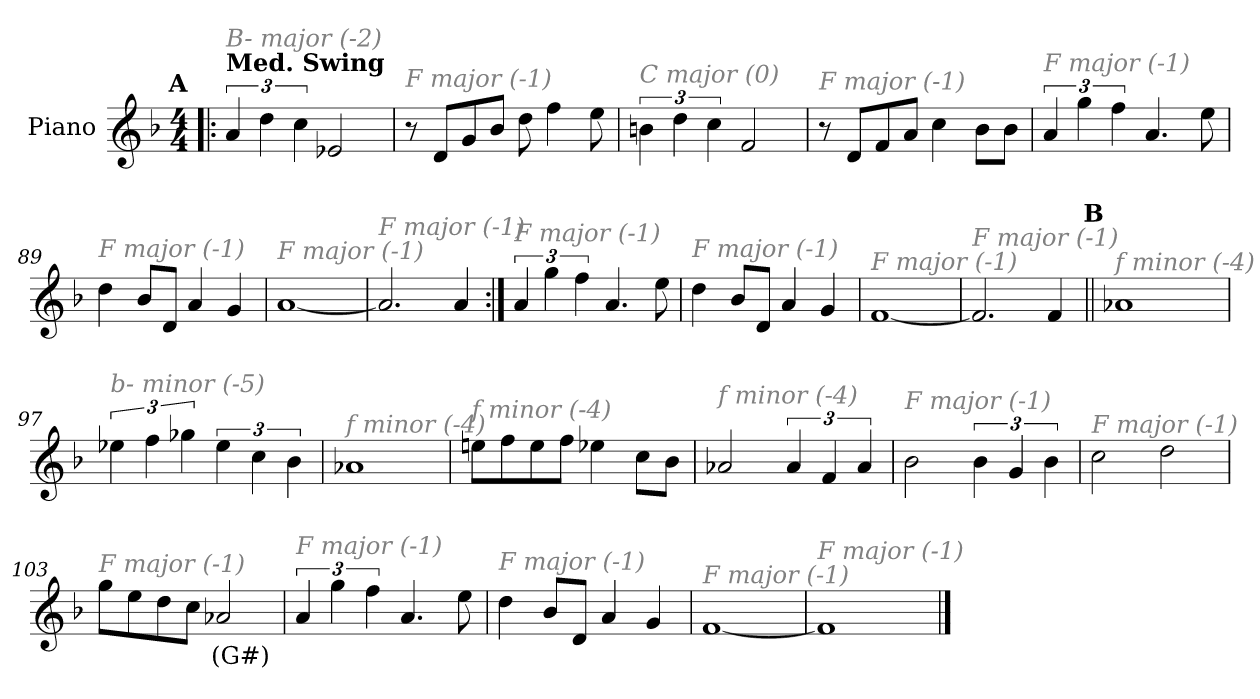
**kern	**text
*part1	*part1
*staff1	*staff1
*I"Piano	*
*I'Pno.	*
*clefG2	*
*k[b-]	*
*M4/4	*
!!LO:REH:place=s1:a:enc=none:fs=14:t=A
=1!|:	=1!|:
!LO:TX:a:B:t=Med. Swing	!
!LO:TX:i:color=#808080:t=B- major (-2)	!
6a/	.
6dd\	.
6cc\	.
2e-X/	.
=85	=85
!LO:TX:i:color=#808080:t=F major (-1)	!
8r	.
8d/L	.
8g/	.
8b-/J	.
8dd\	.
4ff\	.
8ee\	.
=86	=86
!LO:TX:i:color=#808080:t=C major (0)	!
6bn\	.
6dd\	.
6cc\	.
2f/	.
=87	=87
!LO:TX:i:color=#808080:t=F major (-1)	!
8r	.
8d/L	.
8f/	.
8a/J	.
4cc\	.
8b-\L	.
8b-\J	.
!!LO:LB:g=z
=88	=88
!LO:TX:i:color=#808080:t=F major (-1)	!
6a/	.
6gg\	.
6ff\	.
4.a/	.
8ee\	.
=89	=89
!LO:TX:i:color=#808080:t=F major (-1)	!
4dd\	.
8b-/L	.
8d/J	.
4a/	.
4g/	.
=90	=90
!LO:TX:i:color=#808080:t=F major (-1)	!
[1a	.
=91	=91
!LO:TX:i:color=#808080:t=F major (-1)	!
2.a/]	.
4a/	.
!!LO:LB:g=z
=92:|!	=92:|!
!LO:TX:i:color=#808080:t=F major (-1)	!
6a/	.
6gg\	.
6ff\	.
4.a/	.
8ee\	.
=93	=93
!LO:TX:i:color=#808080:t=F major (-1)	!
4dd\	.
8b-/L	.
8d/J	.
4a/	.
4g/	.
=94	=94
!LO:TX:i:color=#808080:t=F major (-1)	!
[1f	.
=95	=95
!LO:TX:i:color=#808080:t=F major (-1)	!
2.f/]	.
4f/	.
!!LO:LB:g=z
!!LO:REH:place=s1:a:enc=none:fs=14:t=B
=96||	=96||
!LO:TX:i:color=#808080:t=f minor (-4)	!
1a-X	.
=97	=97
!LO:TX:i:color=#808080:t=b- minor (-5)	!
6ee-X\	.
6ff\	.
6gg-X\	.
6ee-\	.
6cc\	.
6b-\	.
=98	=98
!LO:TX:i:color=#808080:t=f minor (-4)	!
1a-X	.
=99	=99
!LO:TX:i:color=#808080:t=f minor (-4)	!
8een\L	.
8ff\	.
8ee\	.
8ff\J	.
4ee-X\	.
8cc\L	.
8b-\J	.
!!LO:LB:g=z
=100	=100
!LO:TX:i:color=#808080:t=f minor (-4)	!
2a-X/	.
6a-/	.
6f/	.
6a-/	.
=101	=101
!LO:TX:i:color=#808080:t=F major (-1)	!
2b-\	.
6b-\	.
6g/	.
6b-\	.
=102	=102
!LO:TX:i:color=#808080:t=F major (-1)	!
2cc\	.
2dd\	.
=103	=103
!LO:TX:i:color=#808080:t=F major (-1)	!
8gg\L	.
8ee\	.
8dd\	.
8cc\J	.
2a-Xi/	(G#)
!!LO:LB:g=z
=104	=104
!LO:TX:i:color=#808080:t=F major (-1)	!
6a/	.
6gg\	.
6ff\	.
4.a/	.
8ee\	.
=105	=105
!LO:TX:i:color=#808080:t=F major (-1)	!
4dd\	.
8b-/L	.
8d/J	.
4a/	.
4g/	.
=106	=106
!LO:TX:i:color=#808080:t=F major (-1)	!
[1f	.
=107	=107
!LO:TX:i:color=#808080:t=F major (-1)	!
1f]	.
==	==
*-	*-
